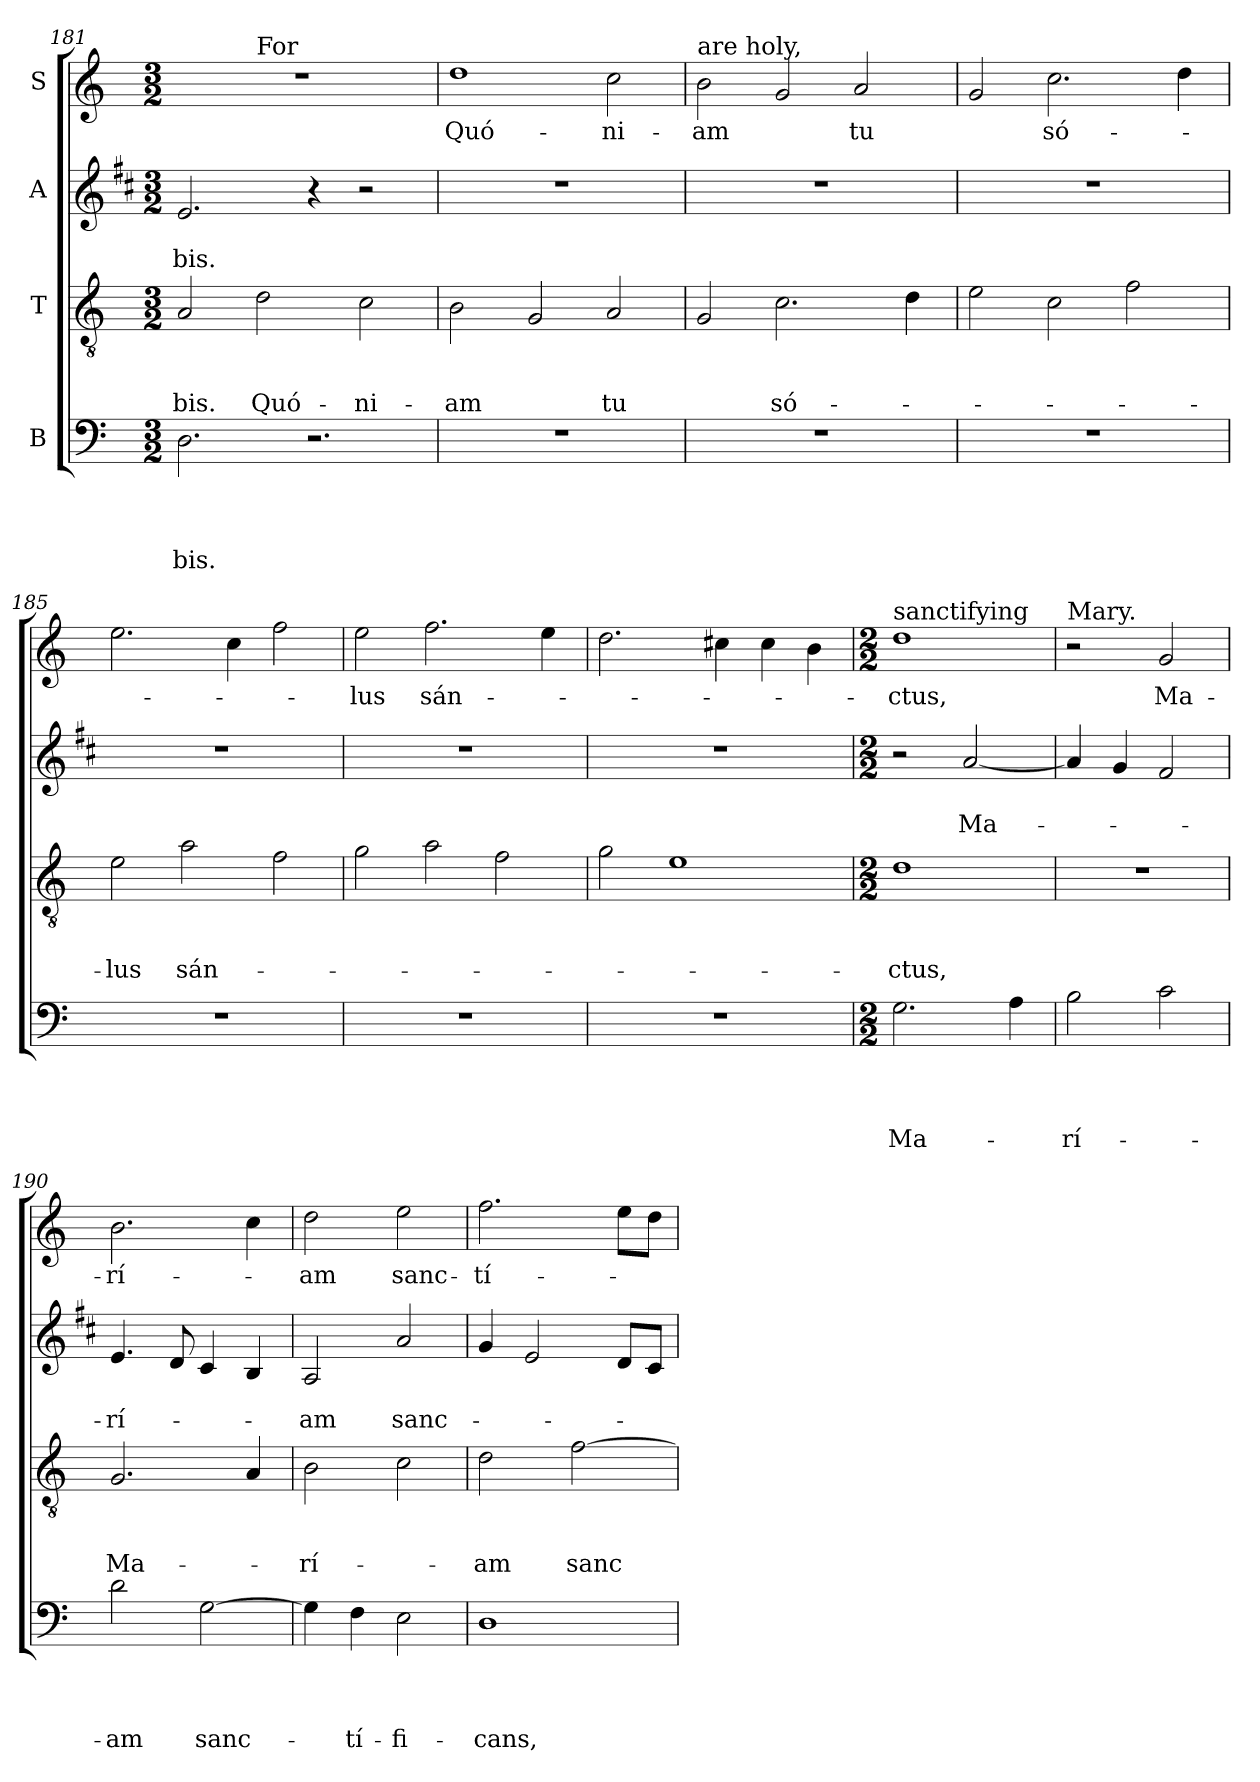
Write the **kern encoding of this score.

**kern	**text	**text	**text	**text	**kern	**text	**text	**text	**kern	**text	**text	**kern	**text
*part4	*part4	*part4	*part4	*part4	*part3	*part3	*part3	*part3	*part2	*part2	*part2	*part1	*part1
*staff4	*staff4	*staff4	*staff4	*staff4	*staff3	*staff3	*staff3	*staff3	*staff2	*staff2	*staff2	*staff1	*staff1
*I"B	*	*	*	*	*I"T	*	*	*	*I"A	*	*	*I"S	*
*clefF4	*	*	*	*	*clefGv2	*	*	*	*clefG2	*	*	*clefG2	*
*	*	*	*	*	*	*	*	*	*ITrd1c2	*	*	*	*
*k[]	*	*	*	*	*k[]	*	*	*	*k[]	*	*	*k[]	*
*C:	*	*	*	*	*C:	*	*	*	*C:	*	*	*C:	*
*M3/2	*	*	*	*	*M3/2	*	*	*	*M3/2	*	*	*M3/2	*
=181	=181	=181	=181	=181	=181	=181	=181	=181	=181	=181	=181	=181	=181
!	!	!	!	!LO:LY:b	!	!	!	!LO:LY:b	!	!	!LO:LY:b	!	!
*	*	*	*	*	*	*	*	*	*	*	*	*^	*
2.D\	.	.	.	-bis.	2A/	.	.	-bis.	2.d/	.	-bis.	1.r	2ryy	.
!	!	!	!	!	!	!	!	!	!	!	!	!	!LO:TX:a:t=For	!
!	!	!	!	!	!	!	!	!LO:LY:b	!	!	!	!	!	!
.	.	.	.	.	2d\	.	.	Quó-	.	.	.	.	1ryy	.
2.r	.	.	.	.	.	.	.	.	4r	.	.	.	.	.
!	!	!	!	!	!	!	!	!LO:LY:b	!	!	!	!	!	!
.	.	.	.	.	2c\	.	.	-ni-	2r	.	.	.	.	.
=182	=182	=182	=182	=182	=182	=182	=182	=182	=182	=182	=182	=182	=182	=182
!	!	!	!	!	!	!	!	!	!	!	!	!LO:TX:a:t=you alone	!	!
!	!	!	!	!	!	!	!	!LO:LY:b	!	!	!	!	!	!LO:LY:b
*	*	*	*	*	*	*	*	*	*	*	*	*v	*v	*
1.r	.	.	.	.	2B\	.	.	-am	1.r	.	.	1dd	Quó-
.	.	.	.	.	2G/	.	.	.	.	.	.	.	.
!	!	!	!	!	!	!	!	!LO:LY:b	!	!	!	!	!LO:LY:b
.	.	.	.	.	2A/	.	.	tu	.	.	.	2cc\	-ni-
=183	=183	=183	=183	=183	=183	=183	=183	=183	=183	=183	=183	=183	=183
!	!	!	!	!	!	!	!	!	!	!	!	!LO:TX:a:t=are holy,	!
!	!	!	!	!	!	!	!	!	!	!	!	!	!LO:LY:b
1.r	.	.	.	.	2G/	.	.	.	1.r	.	.	2b\	-am
!	!	!	!	!	!	!	!	!LO:LY:b	!	!	!	!	!
.	.	.	.	.	2.c\	.	.	só-	.	.	.	2g/	.
!	!	!	!	!	!	!	!	!	!	!	!	!	!LO:LY:b
.	.	.	.	.	.	.	.	.	.	.	.	2a/	tu
.	.	.	.	.	4d\	.	.	.	.	.	.	.	.
!!LO:PB:g=z
=184	=184	=184	=184	=184	=184	=184	=184	=184	=184	=184	=184	=184	=184
1.r	.	.	.	.	2e\	.	.	.	1.r	.	.	2g/	.
!	!	!	!	!	!	!	!	!	!	!	!	!	!LO:LY:b
.	.	.	.	.	2c\	.	.	.	.	.	.	2.cc\	só-
.	.	.	.	.	2f\	.	.	.	.	.	.	.	.
.	.	.	.	.	.	.	.	.	.	.	.	4dd\	.
=185	=185	=185	=185	=185	=185	=185	=185	=185	=185	=185	=185	=185	=185
!	!	!	!	!	!	!	!	!LO:LY:b	!	!	!	!	!
1.r	.	.	.	.	2e\	.	.	-lus	1.r	.	.	2.ee\	.
!	!	!	!	!	!	!	!	!LO:LY:b	!	!	!	!	!
.	.	.	.	.	2a\	.	.	sán-	.	.	.	.	.
.	.	.	.	.	.	.	.	.	.	.	.	4cc\	.
.	.	.	.	.	2f\	.	.	.	.	.	.	2ff\	.
=186	=186	=186	=186	=186	=186	=186	=186	=186	=186	=186	=186	=186	=186
!	!	!	!	!	!	!	!	!	!	!	!	!	!LO:LY:b
1.r	.	.	.	.	2g\	.	.	.	1.r	.	.	2ee\	-lus
!	!	!	!	!	!	!	!	!	!	!	!	!	!LO:LY:b
.	.	.	.	.	2a\	.	.	.	.	.	.	2.ff\	sán-
.	.	.	.	.	2f\	.	.	.	.	.	.	.	.
.	.	.	.	.	.	.	.	.	.	.	.	4ee\	.
=187	=187	=187	=187	=187	=187	=187	=187	=187	=187	=187	=187	=187	=187
1.r	.	.	.	.	2g\	.	.	.	1.r	.	.	2.dd\	.
.	.	.	.	.	1e	.	.	.	.	.	.	.	.
.	.	.	.	.	.	.	.	.	.	.	.	4cc#\	.
.	.	.	.	.	.	.	.	.	.	.	.	4cc#\	.
.	.	.	.	.	.	.	.	.	.	.	.	4b\	.
=188	=188	=188	=188	=188	=188	=188	=188	=188	=188	=188	=188	=188	=188
*M2/2	*	*	*	*	*M2/2	*	*	*	*M2/2	*	*	*M2/2	*
!	!	!	!	!	!	!	!	!	!	!	!	!LO:TX:a:t=sanctifying	!
!	!	!	!	!LO:LY:b	!	!	!	!LO:LY:b	!	!	!	!	!LO:LY:b
2.G\	.	.	.	Ma-	1d	.	.	-ctus,	2r	.	.	1dd	-ctus,
!	!	!	!	!	!	!	!	!	!	!	!LO:LY:b	!	!
.	.	.	.	.	.	.	.	.	[2g/	.	Ma-	.	.
4A\	.	.	.	.	.	.	.	.	.	.	.	.	.
!!LO:LB:g=z
=189	=189	=189	=189	=189	=189	=189	=189	=189	=189	=189	=189	=189	=189
!	!	!	!	!	!	!	!	!	!	!	!	!LO:TX:a:t=Mary.	!
!	!	!	!	!LO:LY:b	!	!	!	!	!	!	!	!	!
2B\	.	.	.	-rí-	1r	.	.	.	4g/]	.	.	2r	.
.	.	.	.	.	.	.	.	.	4f/	.	.	.	.
!	!	!	!	!	!	!	!	!	!	!	!	!	!LO:LY:b
2c\	.	.	.	.	.	.	.	.	2e/	.	.	2g/	Ma-
=190	=190	=190	=190	=190	=190	=190	=190	=190	=190	=190	=190	=190	=190
!	!	!	!	!LO:LY:b	!	!	!	!LO:LY:b	!	!	!LO:LY:b	!	!LO:LY:b
2d\	.	.	.	-am	2.G/	.	.	Ma-	4.d/	.	-rí-	2.b\	-rí-
.	.	.	.	.	.	.	.	.	8c/	.	.	.	.
!	!	!	!	!LO:LY:b	!	!	!	!	!	!	!	!	!
[2G\	.	.	.	sanc-	.	.	.	.	4B/	.	.	.	.
.	.	.	.	.	4A/	.	.	.	4A/	.	.	4cc\	.
=191	=191	=191	=191	=191	=191	=191	=191	=191	=191	=191	=191	=191	=191
!	!	!	!	!	!	!	!	!LO:LY:b	!	!	!LO:LY:b	!	!LO:LY:b
4G\]	.	.	.	.	2B\	.	.	-rí-	2G/	.	-am	2dd\	-am
!	!	!	!	!LO:LY:b	!	!	!	!	!	!	!	!	!
4F\	.	.	.	-tí-	.	.	.	.	.	.	.	.	.
!	!	!	!	!LO:LY:b	!	!	!	!	!	!	!LO:LY:b	!	!LO:LY:b
2E\	.	.	.	-fi-	2c\	.	.	.	2g/	.	sanc-	2ee\	sanc-
=192	=192	=192	=192	=192	=192	=192	=192	=192	=192	=192	=192	=192	=192
!	!	!	!	!LO:LY:b	!	!	!	!LO:LY:b	!	!	!	!	!LO:LY:b
1D	.	.	.	-cans,	2d\	.	.	-am	4f/	.	.	2.ff\	-tí-
.	.	.	.	.	.	.	.	.	2d/	.	.	.	.
!	!	!	!	!	!	!	!	!LO:LY:b	!	!	!	!	!
.	.	.	.	.	[2f\	.	.	sanc-	.	.	.	.	.
.	.	.	.	.	.	.	.	.	8c/L	.	.	8ee\L	.
.	.	.	.	.	.	.	.	.	8B/J	.	.	8dd\J	.
=	=	=	=	=	=	=	=	=	=	=	=	=	=
*-	*-	*-	*-	*-	*-	*-	*-	*-	*-	*-	*-	*-	*-
